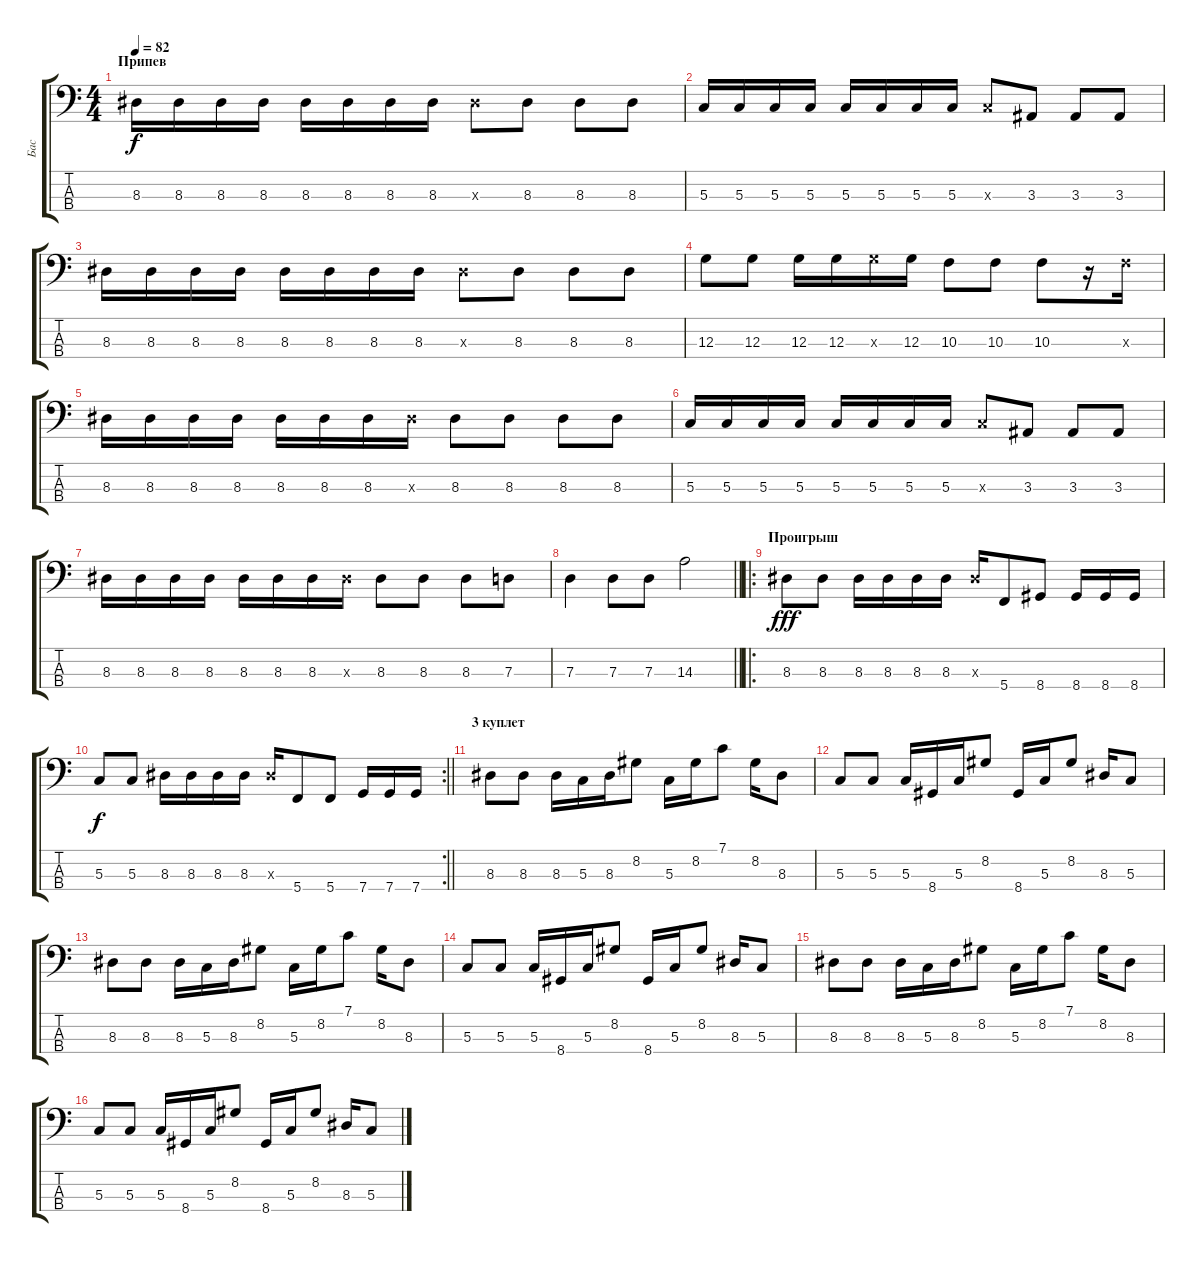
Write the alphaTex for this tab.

\track ("Бас" "Бас") {instrument electricbassfinger}
\staff {score tabs}
\tuning (F2 C2 G1 C1) {hide}
\ts (4 4)
\section ("" "Припев")
\tempo 82
\clef f4
\ks c
8.3.16{dy f} 8.3.16 8.3.16 8.3.16 8.3.16 8.3.16 8.3.16 8.3.16 8.3{x}.8 8.3.8 8.3.8 8.3.8 |
5.3.16 5.3.16 5.3.16 5.3.16 5.3.16 5.3.16 5.3.16 5.3.16 5.3{x}.8 3.3.8 3.3.8 3.3.8 |
8.3.16 8.3.16 8.3.16 8.3.16 8.3.16 8.3.16 8.3.16 8.3.16 8.3{x}.8 8.3.8 8.3.8 8.3.8 |
12.3.8 12.3.8 12.3.16 12.3.16 12.3{x}.16 12.3.16 10.3.8 10.3.8 10.3.8 r.16 10.3{x}.16 |
8.3.16 8.3.16 8.3.16 8.3.16 8.3.16 8.3.16 8.3.16 8.3{x}.16 8.3.8 8.3.8 8.3.8 8.3.8 |
5.3.16 5.3.16 5.3.16 5.3.16 5.3.16 5.3.16 5.3.16 5.3.16 5.3{x}.8 3.3.8 3.3.8 3.3.8 |
8.3.16 8.3.16 8.3.16 8.3.16 8.3.16 8.3.16 8.3.16 8.3{x}.16 8.3.8 8.3.8 8.3.8 7.3.8 |
\barLineRight lightlight
7.3.4 7.3.8 7.3.8 14.3.2 |
\ro
\section ("" "Проигрыш")
8.3.8{dy fff} 8.3.8 8.3.16 8.3.16 8.3.16 8.3.16 8.3{x}.16 5.4.8 8.4.8 8.4.16 8.4.16 8.4.16 |
\rc 2
\barLineRight lightlight
5.3.8{dy f} 5.3.8 8.3.16 8.3.16 8.3.16 8.3.16 8.3{x}.16 5.4.8 5.4.8 7.4.16 7.4.16 7.4.16 |
\section ("" "3 куплет")
8.3.8 8.3.8 8.3.16 5.3.16 8.3.16 8.2.8 5.3.16 8.2.16 7.1.8 8.2.16 8.3.8 |
5.3.8 5.3.8 5.3.16 8.4.16 5.3.16 8.2.8 8.4.16 5.3.16 8.2.8 8.3.16 5.3.8 |
8.3.8 8.3.8 8.3.16 5.3.16 8.3.16 8.2.8 5.3.16 8.2.16 7.1.8 8.2.16 8.3.8 |
5.3.8 5.3.8 5.3.16 8.4.16 5.3.16 8.2.8 8.4.16 5.3.16 8.2.8 8.3.16 5.3.8 |
8.3.8 8.3.8 8.3.16 5.3.16 8.3.16 8.2.8 5.3.16 8.2.16 7.1.8 8.2.16 8.3.8 |
5.3.8 5.3.8 5.3.16 8.4.16 5.3.16 8.2.8 8.4.16 5.3.16 8.2.8 8.3.16 5.3.8
